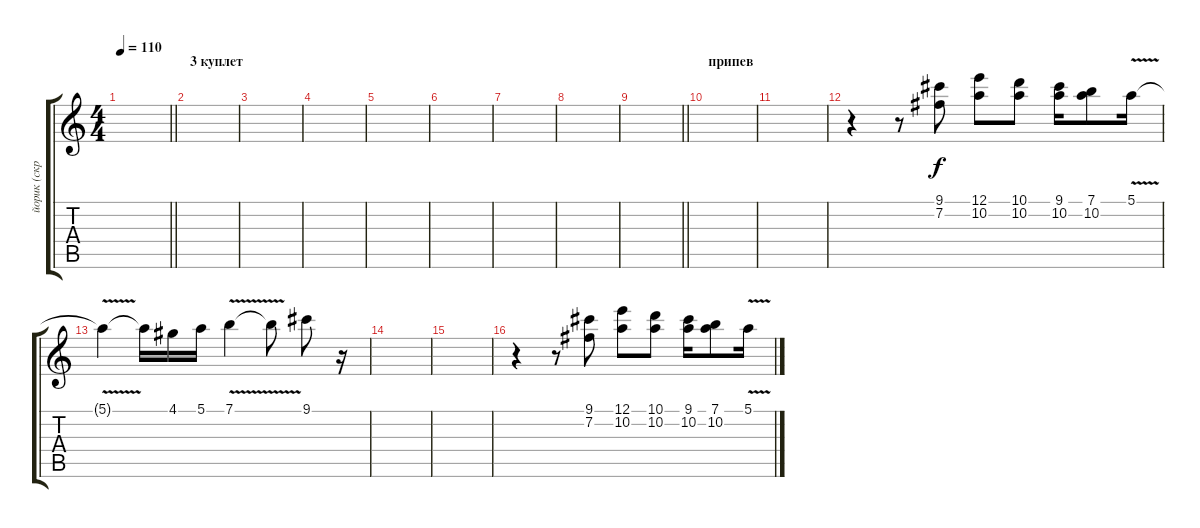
\track ("йорик (скрипка)" "йорик (скр") {instrument overdrivenguitar}
\staff {score tabs}
\tuning (E4 B3 G3 D3 A2 E2) {hide}
\ts (4 4)
\tempo 110
\clef g2
\barLineRight lightlight
\ks c
|
\section ("" "3 куплет")
|
|
|
|
|
|
|
\barLineRight lightlight
|
\section ("" "припев")
|
|
r.4 r.8 (9.1 7.2).8 (12.1 10.2).8 (10.1 10.2).8 (9.1 10.2).16 (7.1 10.2).8 5.1{v}.16 |
5.1{t}.4 5.1{t}.16 4.1.16 5.1.16 7.1{v}.4 7.1{t}.8 9.1.8 r.16 |
|
|
r.4 r.8 (9.1 7.2).8 (12.1 10.2).8 (10.1 10.2).8 (9.1 10.2).16 (7.1 10.2).8 5.1{v}.16
